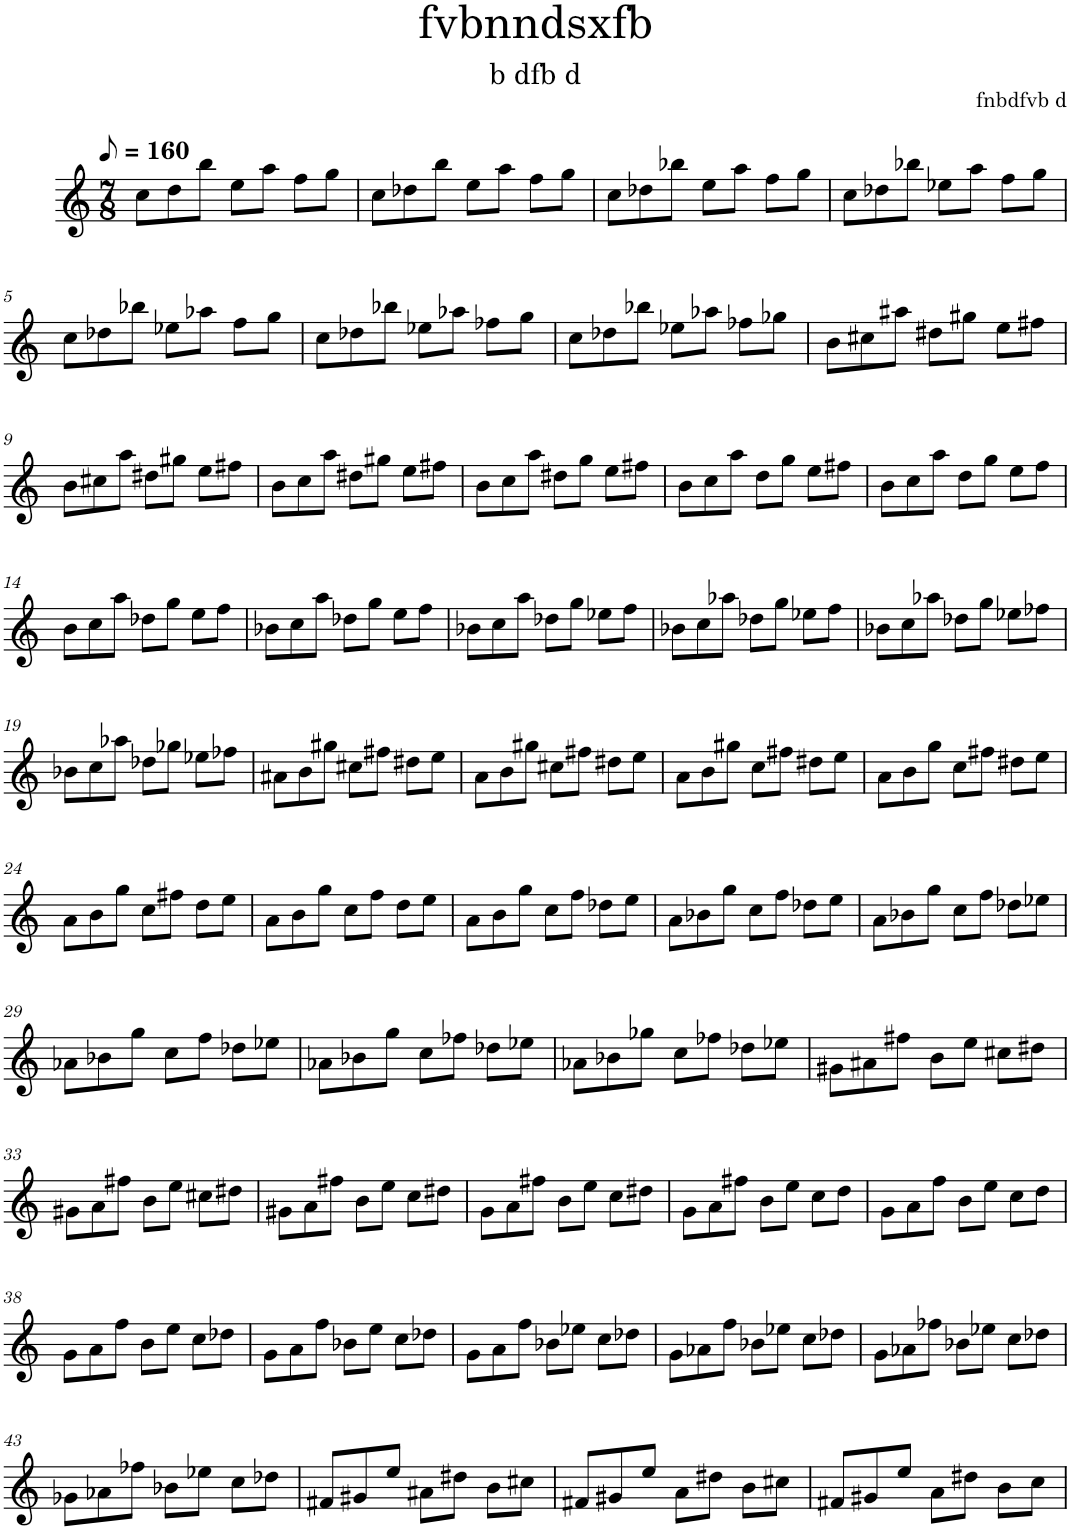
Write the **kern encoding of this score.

**kern
*part1
*staff1
*I"Flute
*I'Fl.
*clefG2
*k[]
*M7/8
*MM80
=1
8cc\L
8dd\
8bb\J
8ee\L
8aa\J
8ff\L
8gg\J
=2
8cc\L
8dd-X\
8bb\J
8ee\L
8aa\J
8ff\L
8gg\J
=3
8cc\L
8dd-X\
8bb-X\J
8ee\L
8aa\J
8ff\L
8gg\J
=4
8cc\L
8dd-X\
8bb-X\J
8ee-X\L
8aa\J
8ff\L
8gg\J
!!LO:LB:g=z
=5
8cc\L
8dd-X\
8bb-X\J
8ee-X\L
8aa-X\J
8ff\L
8gg\J
=6
8cc\L
8dd-X\
8bb-X\J
8ee-X\L
8aa-X\J
8ff-X\L
8gg\J
=7
8cc\L
8dd-X\
8bb-X\J
8ee-X\L
8aa-X\J
8ff-X\L
8gg-X\J
=8
8b\L
8cc#X\
8aa#X\J
8dd#X\L
8gg#X\J
8ee\L
8ff#X\J
!!LO:LB:g=z
=9
8b\L
8cc#X\
8aa\J
8dd#X\L
8gg#X\J
8ee\L
8ff#X\J
=10
8b\L
8cc\
8aa\J
8dd#X\L
8gg#X\J
8ee\L
8ff#X\J
=11
8b\L
8cc\
8aa\J
8dd#X\L
8gg\J
8ee\L
8ff#X\J
=12
8b\L
8cc\
8aa\J
8dd\L
8gg\J
8ee\L
8ff#X\J
=13
8b\L
8cc\
8aa\J
8dd\L
8gg\J
8ee\L
8ff\J
!!LO:LB:g=z
=14
8b\L
8cc\
8aa\J
8dd-X\L
8gg\J
8ee\L
8ff\J
=15
8b-X\L
8cc\
8aa\J
8dd-X\L
8gg\J
8ee\L
8ff\J
=16
8b-X\L
8cc\
8aa\J
8dd-X\L
8gg\J
8ee-X\L
8ff\J
=17
8b-X\L
8cc\
8aa-X\J
8dd-X\L
8gg\J
8ee-X\L
8ff\J
=18
8b-X\L
8cc\
8aa-X\J
8dd-X\L
8gg\J
8ee-X\L
8ff-X\J
!!LO:LB:g=z
=19
8b-X\L
8cc\
8aa-X\J
8dd-X\L
8gg-X\J
8ee-X\L
8ff-X\J
=20
8a#X\L
8b\
8gg#X\J
8cc#X\L
8ff#X\J
8dd#X\L
8ee\J
=21
8a\L
8b\
8gg#X\J
8cc#X\L
8ff#X\J
8dd#X\L
8ee\J
=22
8a\L
8b\
8gg#X\J
8cc\L
8ff#X\J
8dd#X\L
8ee\J
=23
8a\L
8b\
8gg\J
8cc\L
8ff#X\J
8dd#X\L
8ee\J
!!LO:LB:g=z
=24
8a\L
8b\
8gg\J
8cc\L
8ff#X\J
8dd\L
8ee\J
=25
8a\L
8b\
8gg\J
8cc\L
8ff\J
8dd\L
8ee\J
=26
8a\L
8b\
8gg\J
8cc\L
8ff\J
8dd-X\L
8ee\J
=27
8a\L
8b-X\
8gg\J
8cc\L
8ff\J
8dd-X\L
8ee\J
=28
8a\L
8b-X\
8gg\J
8cc\L
8ff\J
8dd-X\L
8ee-X\J
!!LO:LB:g=z
=29
8a-X\L
8b-X\
8gg\J
8cc\L
8ff\J
8dd-X\L
8ee-X\J
=30
8a-X\L
8b-X\
8gg\J
8cc\L
8ff-X\J
8dd-X\L
8ee-X\J
=31
8a-X\L
8b-X\
8gg-X\J
8cc\L
8ff-X\J
8dd-X\L
8ee-X\J
=32
8g#X\L
8a#X\
8ff#X\J
8b\L
8ee\J
8cc#X\L
8dd#X\J
!!LO:LB:g=z
=33
8g#X\L
8a\
8ff#X\J
8b\L
8ee\J
8cc#X\L
8dd#X\J
=34
8g#X\L
8a\
8ff#X\J
8b\L
8ee\J
8cc\L
8dd#X\J
=35
8g\L
8a\
8ff#X\J
8b\L
8ee\J
8cc\L
8dd#X\J
=36
8g\L
8a\
8ff#X\J
8b\L
8ee\J
8cc\L
8dd\J
=37
8g\L
8a\
8ff\J
8b\L
8ee\J
8cc\L
8dd\J
!!LO:LB:g=z
=38
8g\L
8a\
8ff\J
8b\L
8ee\J
8cc\L
8dd-X\J
=39
8g\L
8a\
8ff\J
8b-X\L
8ee\J
8cc\L
8dd-X\J
=40
8g\L
8a\
8ff\J
8b-X\L
8ee-X\J
8cc\L
8dd-X\J
=41
8g\L
8a-X\
8ff\J
8b-X\L
8ee-X\J
8cc\L
8dd-X\J
=42
8g\L
8a-X\
8ff-X\J
8b-X\L
8ee-X\J
8cc\L
8dd-X\J
!!LO:LB:g=z
=43
8g-X\L
8a-X\
8ff-X\J
8b-X\L
8ee-X\J
8cc\L
8dd-X\J
=44
8f#X/L
8g#X/
8ee/J
8a#X\L
8dd#X\J
8b\L
8cc#X\J
=45
8f#X/L
8g#X/
8ee/J
8a\L
8dd#X\J
8b\L
8cc#X\J
=46
8f#X/L
8g#X/
8ee/J
8a\L
8dd#X\J
8b\L
8cc\J
=
*-
